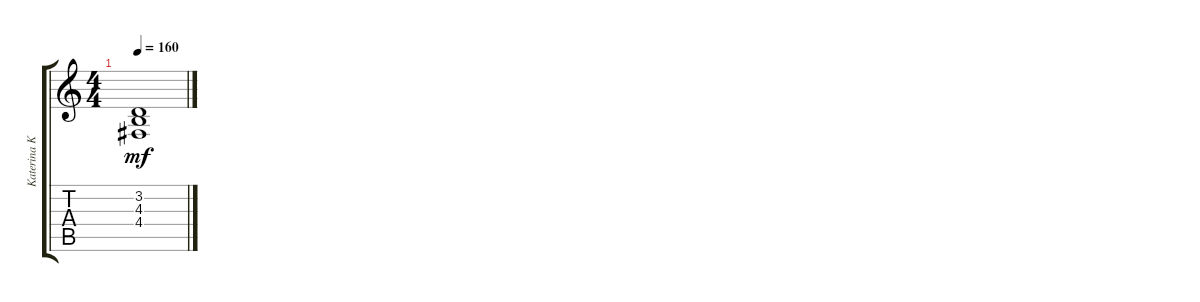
\track ("Katerina Kotelnikova " "Katerina K") {instrument stringensemble1}
\staff {score tabs}
\tuning (E4 B3 G3 D3 A2 E2) {hide}
\ts (4 4)
\tempo 160
\clef g2
\ks c
(3.2 4.3 4.4).1{dy mf}
